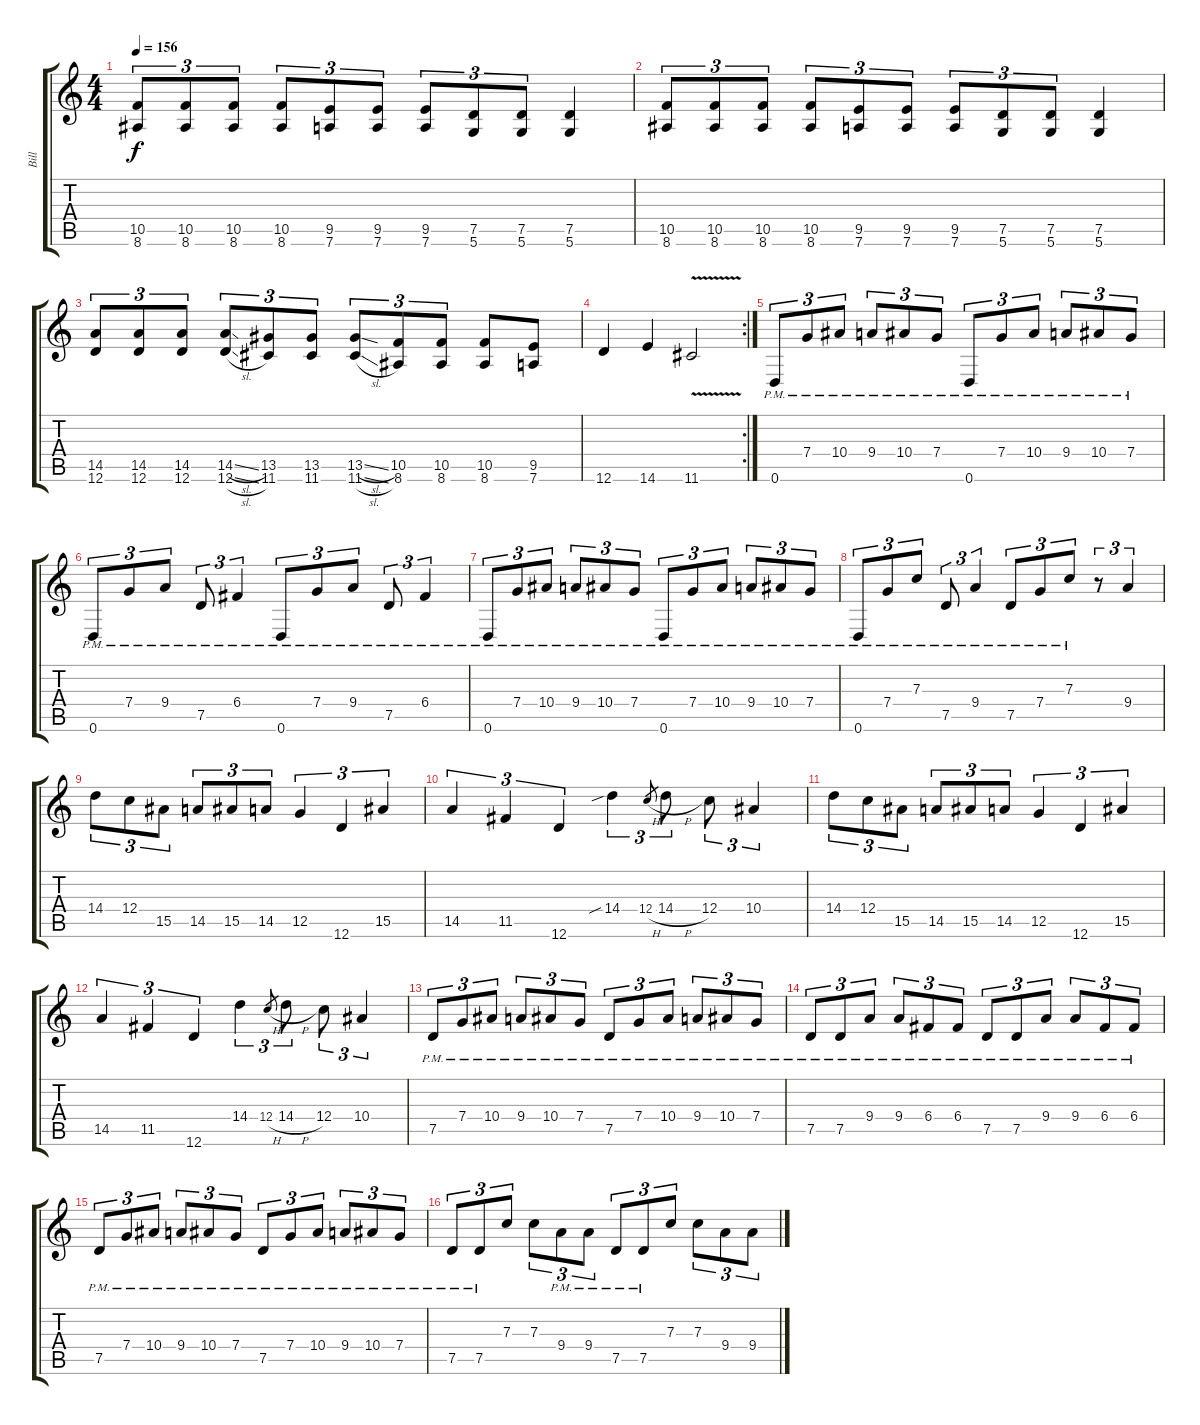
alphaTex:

\track ("Bill" "Bill") {instrument distortionguitar}
\staff {score tabs}
\tuning (D4 A3 F3 C3 G2 D2) {hide}
\ts (4 4)
\tempo 156
\clef g2
\ks c
(10.5 8.6).8{tu (3 2) dy f} (10.5 8.6).8{tu (3 2)} (10.5 8.6).8{tu (3 2)} (10.5 8.6).8{tu (3 2)} (9.5 7.6).8{tu (3 2)} (9.5 7.6).8{tu (3 2)} (9.5 7.6).8{tu (3 2)} (7.5 5.6).8{tu (3 2)} (7.5 5.6).8{tu (3 2)} (7.5 5.6).4 |
(10.5 8.6).8{tu (3 2)} (10.5 8.6).8{tu (3 2)} (10.5 8.6).8{tu (3 2)} (10.5 8.6).8{tu (3 2)} (9.5 7.6).8{tu (3 2)} (9.5 7.6).8{tu (3 2)} (9.5 7.6).8{tu (3 2)} (7.5 5.6).8{tu (3 2)} (7.5 5.6).8{tu (3 2)} (7.5 5.6).4 |
(14.5 12.6).8{tu (3 2)} (14.5 12.6).8{tu (3 2)} (14.5 12.6).8{tu (3 2)} (14.5{sl} 12.6{sl}).8{tu (3 2)} (13.5 11.6).8{tu (3 2)} (13.5 11.6).8{tu (3 2)} (13.5{sl} 11.6{sl}).8{tu (3 2)} (10.5 8.6).8{tu (3 2)} (10.5 8.6).8{tu (3 2)} (10.5 8.6).8 (9.5 7.6).8 |
\rc 2
12.6.4 14.6.4 11.6{v}.2 |
0.6{pm}.8{tu (3 2)} 7.4{pm}.8{tu (3 2)} 10.4{pm}.8{tu (3 2)} 9.4{pm}.8{tu (3 2)} 10.4{pm}.8{tu (3 2)} 7.4{pm}.8{tu (3 2)} 0.6{pm}.8{tu (3 2)} 7.4{pm}.8{tu (3 2)} 10.4{pm}.8{tu (3 2)} 9.4{pm}.8{tu (3 2)} 10.4{pm}.8{tu (3 2)} 7.4{pm}.8{tu (3 2)} |
0.6{pm}.8{tu (3 2)} 7.4{pm}.8{tu (3 2)} 9.4{pm}.8{tu (3 2)} 7.5{pm}.8{tu (3 2)} 6.4{pm}.4{tu (3 2)} 0.6{pm}.8{tu (3 2)} 7.4{pm}.8{tu (3 2)} 9.4{pm}.8{tu (3 2)} 7.5{pm}.8{tu (3 2)} 6.4{pm}.4{tu (3 2)} |
0.6{pm}.8{tu (3 2)} 7.4{pm}.8{tu (3 2)} 10.4{pm}.8{tu (3 2)} 9.4{pm}.8{tu (3 2)} 10.4{pm}.8{tu (3 2)} 7.4{pm}.8{tu (3 2)} 0.6{pm}.8{tu (3 2)} 7.4{pm}.8{tu (3 2)} 10.4{pm}.8{tu (3 2)} 9.4{pm}.8{tu (3 2)} 10.4{pm}.8{tu (3 2)} 7.4{pm}.8{tu (3 2)} |
0.6{pm}.8{tu (3 2)} 7.4{pm}.8{tu (3 2)} 7.3{pm}.8{tu (3 2)} 7.5{pm}.8{tu (3 2)} 9.4{pm}.4{tu (3 2)} 7.5{pm}.8{tu (3 2)} 7.4{pm}.8{tu (3 2)} 7.3{pm}.8{tu (3 2)} r.8{tu (3 2)} 9.4.4{tu (3 2)} |
14.4.8{tu (3 2)} 12.4.8{tu (3 2)} 15.5.8{tu (3 2)} 14.5.8{tu (3 2)} 15.5.8{tu (3 2)} 14.5.8{tu (3 2)} 12.5.4{tu (3 2)} 12.6.4{tu (3 2)} 15.5.4{tu (3 2)} |
14.5.4{tu (3 2)} 11.5.4{tu (3 2)} 12.6.4{tu (3 2)} 14.4{sib}.4{tu (3 2)} 12.4{h}.8{gr} 14.4{h}.8{tu (3 2)} 12.4.8{tu (3 2)} 10.4.4{tu (3 2)} |
14.4.8{tu (3 2)} 12.4.8{tu (3 2)} 15.5.8{tu (3 2)} 14.5.8{tu (3 2)} 15.5.8{tu (3 2)} 14.5.8{tu (3 2)} 12.5.4{tu (3 2)} 12.6.4{tu (3 2)} 15.5.4{tu (3 2)} |
14.5.4{tu (3 2)} 11.5.4{tu (3 2)} 12.6.4{tu (3 2)} 14.4.4{tu (3 2)} 12.4{h}.8{gr} 14.4{h}.8{tu (3 2)} 12.4.8{tu (3 2)} 10.4.4{tu (3 2)} |
7.5{pm}.8{tu (3 2)} 7.4{pm}.8{tu (3 2)} 10.4{pm}.8{tu (3 2)} 9.4{pm}.8{tu (3 2)} 10.4{pm}.8{tu (3 2)} 7.4{pm}.8{tu (3 2)} 7.5{pm}.8{tu (3 2)} 7.4{pm}.8{tu (3 2)} 10.4{pm}.8{tu (3 2)} 9.4{pm}.8{tu (3 2)} 10.4{pm}.8{tu (3 2)} 7.4{pm}.8{tu (3 2)} |
7.5{pm}.8{tu (3 2)} 7.5{pm}.8{tu (3 2)} 9.4{pm}.8{tu (3 2)} 9.4{pm}.8{tu (3 2)} 6.4{pm}.8{tu (3 2)} 6.4{pm}.8{tu (3 2)} 7.5{pm}.8{tu (3 2)} 7.5{pm}.8{tu (3 2)} 9.4{pm}.8{tu (3 2)} 9.4{pm}.8{tu (3 2)} 6.4{pm}.8{tu (3 2)} 6.4{pm}.8{tu (3 2)} |
7.5{pm}.8{tu (3 2)} 7.4{pm}.8{tu (3 2)} 10.4{pm}.8{tu (3 2)} 9.4{pm}.8{tu (3 2)} 10.4{pm}.8{tu (3 2)} 7.4{pm}.8{tu (3 2)} 7.5{pm}.8{tu (3 2)} 7.4{pm}.8{tu (3 2)} 10.4{pm}.8{tu (3 2)} 9.4{pm}.8{tu (3 2)} 10.4{pm}.8{tu (3 2)} 7.4{pm}.8{tu (3 2)} |
7.5{pm}.8{tu (3 2)} 7.5{pm}.8{tu (3 2)} 7.3.8{tu (3 2)} 7.3.8{tu (3 2)} 9.4{pm}.8{tu (3 2)} 9.4{pm}.8{tu (3 2)} 7.5{pm}.8{tu (3 2)} 7.5{pm}.8{tu (3 2)} 7.3.8{tu (3 2)} 7.3.8{tu (3 2)} 9.4.8{tu (3 2)} 9.4.8{tu (3 2)}
